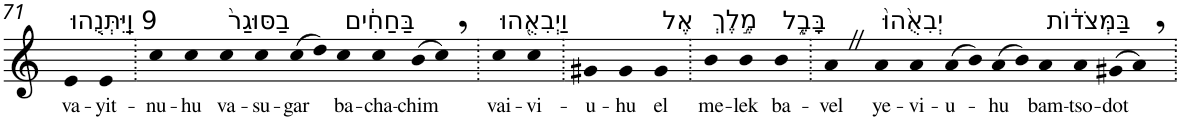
**kern	**text
*part1	*part1
*staff1	*staff1
*I"Piano	*
*I'Pno	*
!!LO:PB:g=z
*clefG2	*
*k[]	*
=71	=71
!LO:TX:a:t=9 וַֽיִּתְּנֻ֤הוּ	!
!	!LO:LY:b
4e	va-
!	!LO:LY:b
4e	-yit-
=72.	=72.
!	!LO:LY:b
4cc	-nu-
!	!LO:LY:b
4cc	-hu
!LO:TX:a:t=בַסּוּגַר֙	!
!	!LO:LY:b
4cc	va-
!	!LO:LY:b
4cc	-su-
!	!LO:LY:b
(>8cc	-gar
8dd)	.
!LO:TX:a:t=בַּחַחִ֔ים	!
!	!LO:LY:b
4cc	ba-
!	!LO:LY:b
4cc	-cha-
!	!LO:LY:b
(>8b	-chim
8cc,)	.
=73.	=73.
!LO:TX:a:t=וַיְבִאֻ֖הוּ	!
!	!LO:LY:b
4cc	vai-
!	!LO:LY:b
4cc	-vi-
=74.	=74.
!	!LO:LY:b
4g#X	-u-
!	!LO:LY:b
4g#	-hu
!LO:TX:a:t=אֶל	!
!	!LO:LY:b
4g#	el
=75.	=75.
!LO:TX:a:t=מֶ֣לֶךְ	!
!	!LO:LY:b
4b	me-
!	!LO:LY:b
4b	-lek
!LO:TX:a:t=בָּבֶ֑ל	!
!	!LO:LY:b
4b	ba-
=76.	=76.
!	!LO:LY:b
4aZ	-vel
!LO:TX:a:t=יְבִאֻ֙הוּ֙	!
!	!LO:LY:b
4a	ye-
!	!LO:LY:b
4a	-vi-
!	!LO:LY:b
(>8a	-u-
8b)	.
!	!LO:LY:b
(>8a	-hu
8b)	.
!LO:TX:a:t=בַּמְּצֹד֔וֹת	!
!	!LO:LY:b
4a	bam-
!	!LO:LY:b
4a	-tso-
!	!LO:LY:b
(>8g#X	-dot
8a,)	.
=.	=.
*-	*-
